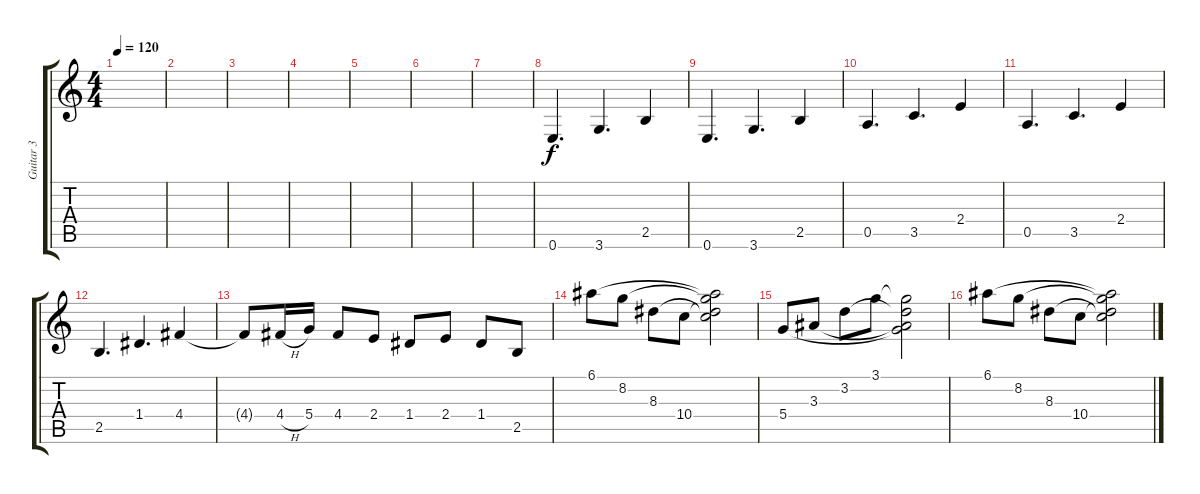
\track ("Guitar 3" "Guitar 3") {instrument acousticguitarnylon}
\staff {score tabs}
\tuning (E4 B3 G3 D3 A2 E2) {hide}
\ts (4 4)
\tempo 120
\clef g2
\ks c
|
|
|
|
|
|
|
0.6.4{d} 3.6.4{d} 2.5.4 |
0.6.4{d} 3.6.4{d} 2.5.4 |
0.5.4{d} 3.5.4{d} 2.4.4 |
0.5.4{d} 3.5.4{d} 2.4.4 |
2.5.4{d} 1.4.4{d} 4.4.4 |
4.4{t}.8 4.4{h}.16 5.4.16 4.4.8 2.4.8 1.4.8 2.4.8 1.4.8 2.5.8 |
6.1.8 8.2.8 8.3.8 10.4.8 (6.1{t} 8.2{t} 8.3{t} 10.4{t}).2 |
5.4.8 3.3.8 3.2.8 3.1.8 (3.1{t} 3.2{t} 3.3{t} 5.4{t}).2 |
6.1.8 8.2.8 8.3.8 10.4.8 (6.1{t} 8.2{t} 8.3{t} 10.4{t}).2
